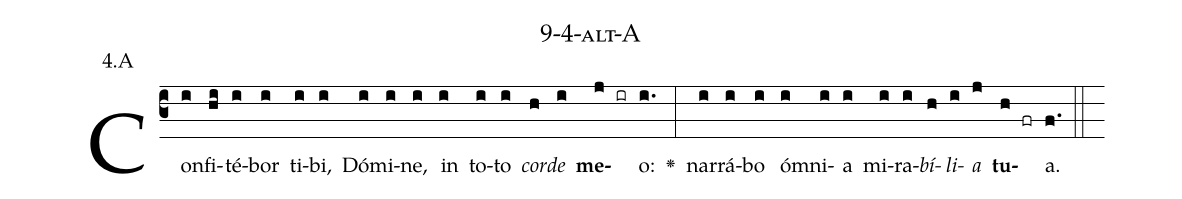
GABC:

name: 9-4-alt-A;
annotation: 4.A;
%%
(c3)Con(i)fi(hi)té(i)bor(i) ti(i)bi,(i) Dó(i)mi(i)ne,(i) in(i) to(i)to(i) <i>cor</i>(h)<i>de</i>(i) <b>me</b>(j ir)o:(i.) <v>\greheightstar</v>(:) nar(i)rá(i)bo(i) óm(i)ni(i)a(i) mi(i)ra(i)<i>bí</i>(h)<i>li</i>(i)<i>a</i>(j) <b>tu</b>(h fr)a.(f.) (::)


%E(i) u(h) o(i) u(j) a(h) e.(f.) (::)
